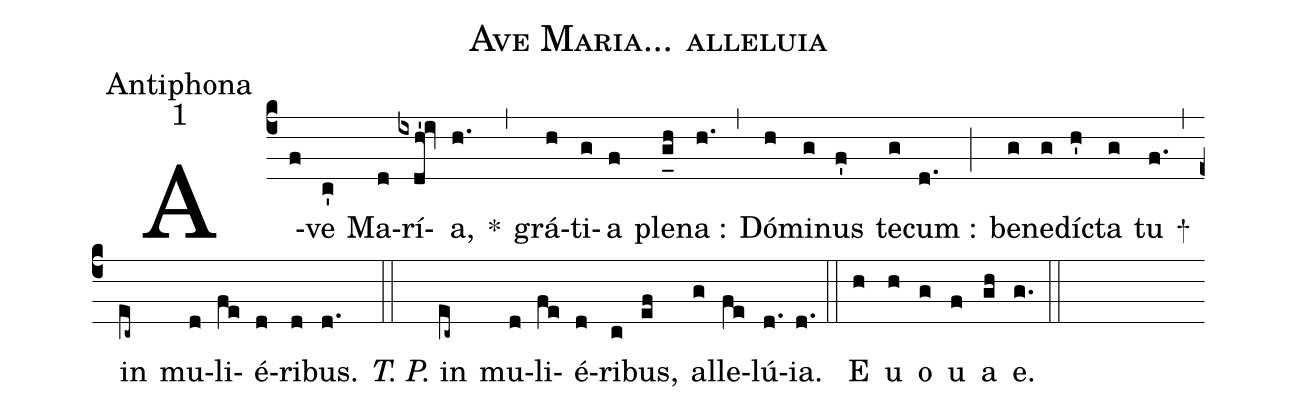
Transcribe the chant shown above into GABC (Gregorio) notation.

name:Ave Maria... alleluia;
office-part:Antiphona;
mode:1;
%%
(c4) A(f)ve(c') Ma(d)rí(ixdh'!iv)a,(h.) *(,) grá(h)ti(g)a(f) ple(g_[uh:l]h)na :(h.) (,) Dó(h)mi(g)nus(f') te(g)cum :(d.) (;) be(g)ne(g)dí(h')cta(g) tu(f.) +(,) in(ec~) mu(d)li(fe)é(d)ri(d)bus.(d.) (::) <i>T. P.</i> in(ec~) mu(d)li(fe)é(d)ri(c)bus,(ef) al(g)le(fe)lú(d.){ia}.(d.) (::) <eu>E(h) u(h) o(g) u(f) a(gh) e.</eu>(g.) (::)
